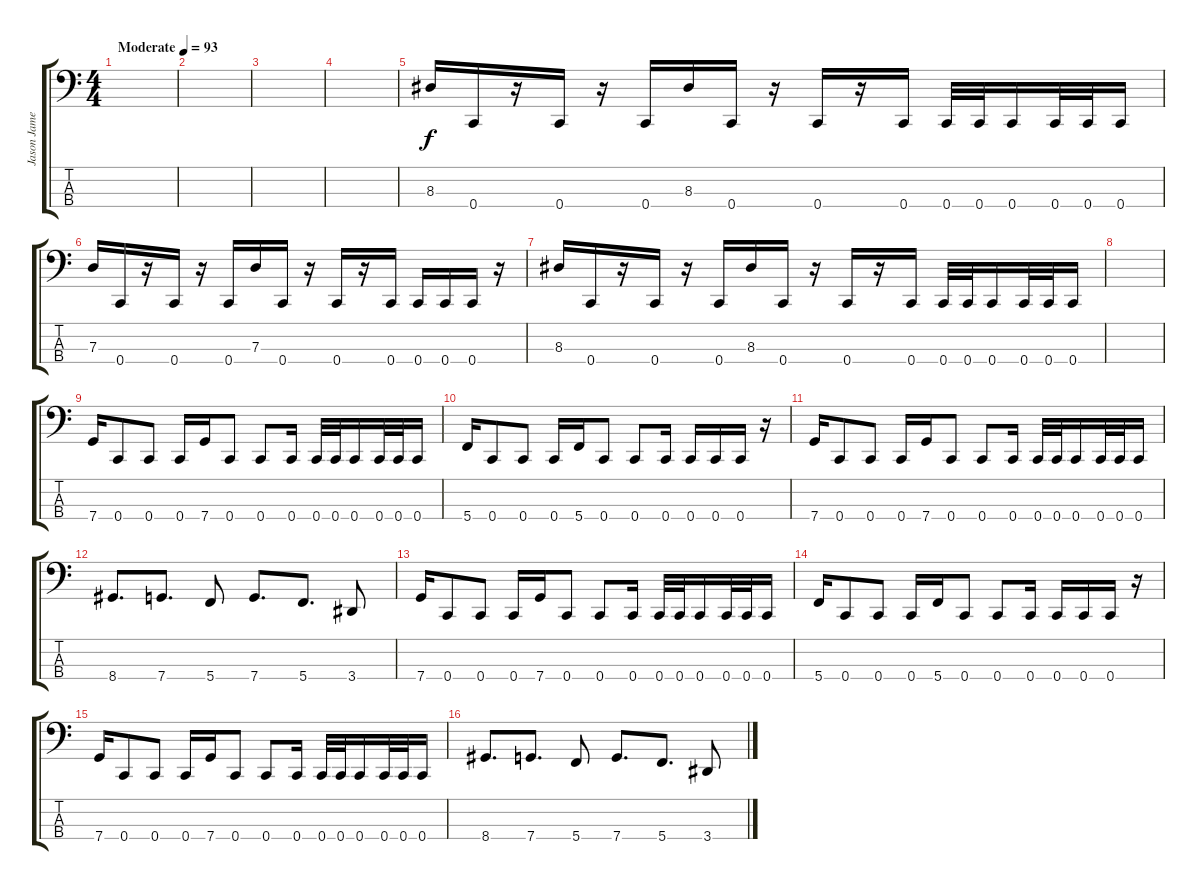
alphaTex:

\track ("Jason James" "Jason Jame") {instrument electricbasspick}
\staff {score tabs}
\tuning (F2 C2 G1 C1) {hide}
\ts (4 4)
\tempo (93 "Moderate")
\clef f4
\ks c
|
|
|
|
8.3.16 0.4.16 r.16 0.4.16 r.16 0.4.16 8.3.16 0.4.16 r.16 0.4.16 r.16 0.4.16 0.4.32 0.4.32 0.4.16 0.4.32 0.4.32 0.4.16 |
7.3.16 0.4.16 r.16 0.4.16 r.16 0.4.16 7.3.16 0.4.16 r.16 0.4.16 r.16 0.4.16 0.4.16 0.4.16 0.4.16 r.16 |
8.3.16 0.4.16 r.16 0.4.16 r.16 0.4.16 8.3.16 0.4.16 r.16 0.4.16 r.16 0.4.16 0.4.32 0.4.32 0.4.16 0.4.32 0.4.32 0.4.16 |
|
7.4.16 0.4.8 0.4.8 0.4.16 7.4.16 0.4.8 0.4.8 0.4.16 0.4.32 0.4.32 0.4.16 0.4.32 0.4.32 0.4.16 |
5.4.16 0.4.8 0.4.8 0.4.16 5.4.16 0.4.8 0.4.8 0.4.16 0.4.16 0.4.16 0.4.16 r.16 |
7.4.16 0.4.8 0.4.8 0.4.16 7.4.16 0.4.8 0.4.8 0.4.16 0.4.32 0.4.32 0.4.16 0.4.32 0.4.32 0.4.16 |
8.4.8{d} 7.4.8{d} 5.4.8 7.4.8{d} 5.4.8{d} 3.4.8 |
7.4.16 0.4.8 0.4.8 0.4.16 7.4.16 0.4.8 0.4.8 0.4.16 0.4.32 0.4.32 0.4.16 0.4.32 0.4.32 0.4.16 |
5.4.16 0.4.8 0.4.8 0.4.16 5.4.16 0.4.8 0.4.8 0.4.16 0.4.16 0.4.16 0.4.16 r.16 |
7.4.16 0.4.8 0.4.8 0.4.16 7.4.16 0.4.8 0.4.8 0.4.16 0.4.32 0.4.32 0.4.16 0.4.32 0.4.32 0.4.16 |
8.4.8{d} 7.4.8{d} 5.4.8 7.4.8{d} 5.4.8{d} 3.4.8
